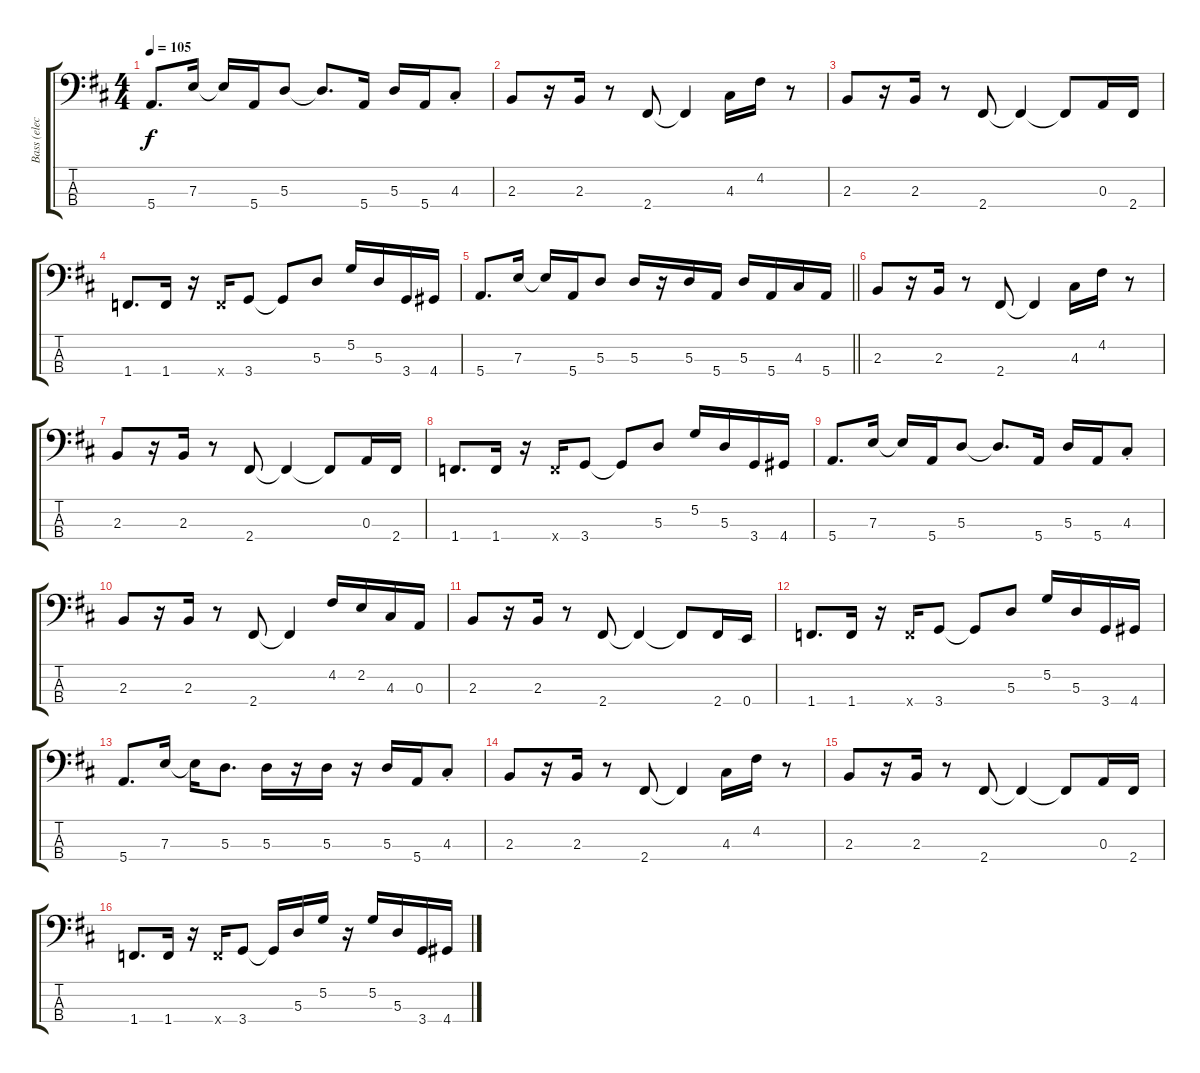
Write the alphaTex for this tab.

\track ("Bass (elec.)" "Bass (elec") {instrument electricbassfinger}
\staff {score tabs}
\tuning (G2 D2 A1 E1) {hide}
\ts (4 4)
\tempo 105
\clef f4
\ks bminor
5.4.8{d dy f} 7.3.16 7.3{t}.16 5.4.16 5.3.8 5.3{t}.8{d} 5.4.16 5.3.16 5.4.16 4.3{st}.8 |
2.3.8 r.16 2.3.16 r.8 2.4.8 2.4{t}.4 4.3.16 4.2.16 r.8 |
2.3.8 r.16 2.3.16 r.8 2.4.8 2.4{t}.4 2.4{t}.8 0.3.16 2.4.16 |
1.4.8{d} 1.4.16 r.16 1.4{x}.16 3.4.8 3.4{t}.8 5.3.8 5.2.16 5.3.16 3.4.16 4.4.16 |
\barLineRight lightlight
5.4.8{d} 7.3.16 7.3{t}.16 5.4.16 5.3.8 5.3.16 r.16 5.3.16 5.4.16 5.3.16 5.4.16 4.3.16 5.4.16 |
\section ("" "")
2.3.8 r.16 2.3.16 r.8 2.4.8 2.4{t}.4 4.3.16 4.2.16 r.8 |
2.3.8 r.16 2.3.16 r.8 2.4.8 2.4{t}.4 2.4{t}.8 0.3.16 2.4.16 |
1.4.8{d} 1.4.16 r.16 1.4{x}.16 3.4.8 3.4{t}.8 5.3.8 5.2.16 5.3.16 3.4.16 4.4.16 |
5.4.8{d} 7.3.16 7.3{t}.16 5.4.16 5.3.8 5.3{t}.8{d} 5.4.16 5.3.16 5.4.16 4.3{st}.8 |
2.3.8 r.16 2.3.16 r.8 2.4.8 2.4{t}.4 4.2.16 2.2.16 4.3.16 0.3.16 |
2.3.8 r.16 2.3.16 r.8 2.4.8 2.4{t}.4 2.4{t}.8 2.4.16 0.4.16 |
1.4.8{d} 1.4.16 r.16 1.4{x}.16 3.4.8 3.4{t}.8 5.3.8 5.2.16 5.3.16 3.4.16 4.4.16 |
5.4.8{d} 7.3.16 7.3{t}.16 5.3.8{d} 5.3.16 r.16 5.3.16 r.16 5.3.16 5.4.16 4.3{st}.8 |
2.3.8 r.16 2.3.16 r.8 2.4.8 2.4{t}.4 4.3.16 4.2.16 r.8 |
2.3.8 r.16 2.3.16 r.8 2.4.8 2.4{t}.4 2.4{t}.8 0.3.16 2.4.16 |
1.4.8{d} 1.4.16 r.16 1.4{x}.16 3.4.8 3.4{t}.16 5.3.16 5.2.16 r.16 5.2.16 5.3.16 3.4.16 4.4.16
